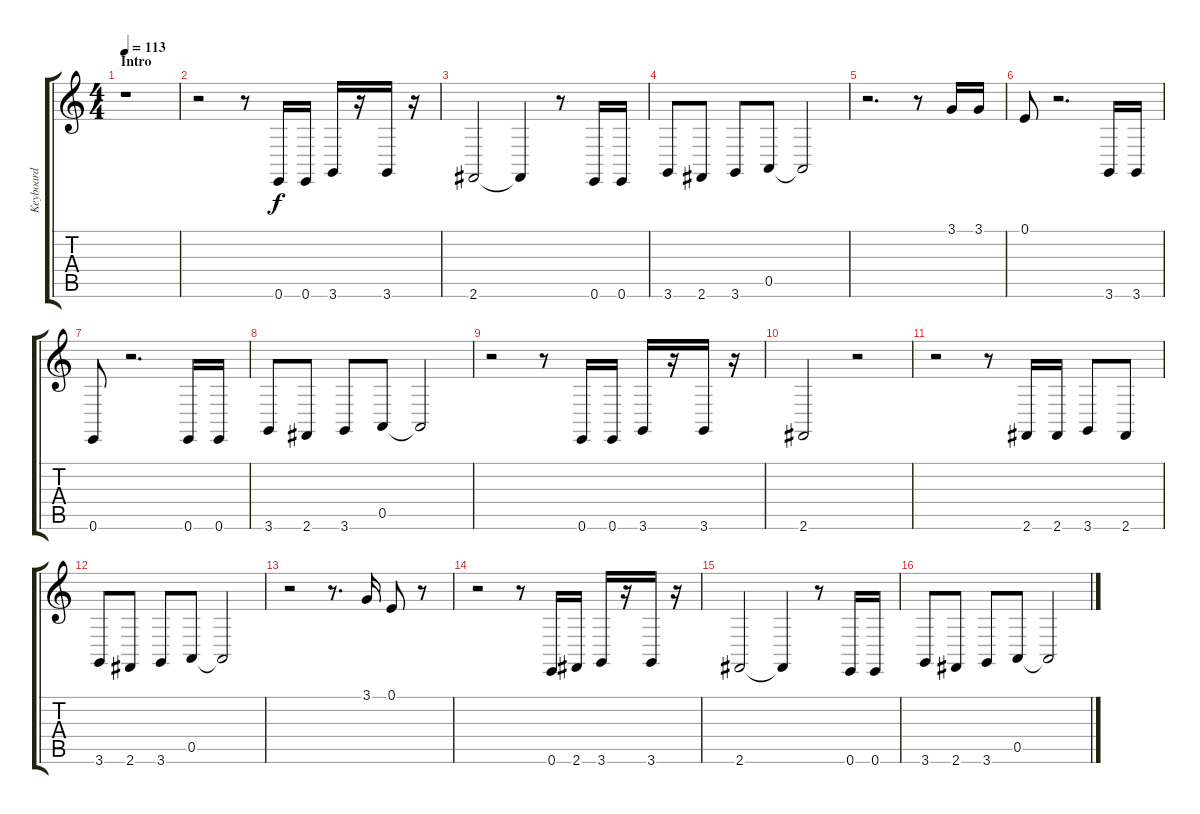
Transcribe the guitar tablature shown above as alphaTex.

\track ("Keyboard" "Keyboard") {instrument synthbrass1}
\staff {score tabs}
\tuning (E4 B3 G3 D3 A2 E2) {hide}
\ts (4 4)
\section ("" "Intro")
\tempo 113
\clef g2
\ks c
r.1{dy f instrument synthbrass1} |
r.2 r.8 0.6.16 0.6.16 3.6.16 r.16 3.6.16 r.16 |
2.6.2 2.6{t}.4 r.8 0.6.16 0.6.16 |
3.6.8 2.6.8 3.6.8 0.5.8 0.5{t}.2 |
r.2{d} r.8 3.1.16 3.1.16 |
0.1.8 r.2{d} 3.6.16 3.6.16 |
0.6.8 r.2{d} 0.6.16 0.6.16 |
3.6.8 2.6.8 3.6.8 0.5.8 0.5{t}.2 |
r.2 r.8 0.6.16 0.6.16 3.6.16 r.16 3.6.16 r.16 |
2.6.2 r.2 |
r.2 r.8 2.6.16 2.6.16 3.6.8 2.6.8 |
3.6.8 2.6.8 3.6.8 0.5.8 0.5{t}.2 |
r.2 r.8{d} 3.1.16 0.1.8 r.8 |
r.2 r.8 0.6.16 2.6.16 3.6.16 r.16 3.6.16 r.16 |
2.6.2 2.6{t}.4 r.8 0.6.16 0.6.16 |
3.6.8 2.6.8 3.6.8 0.5.8 0.5{t}.2
